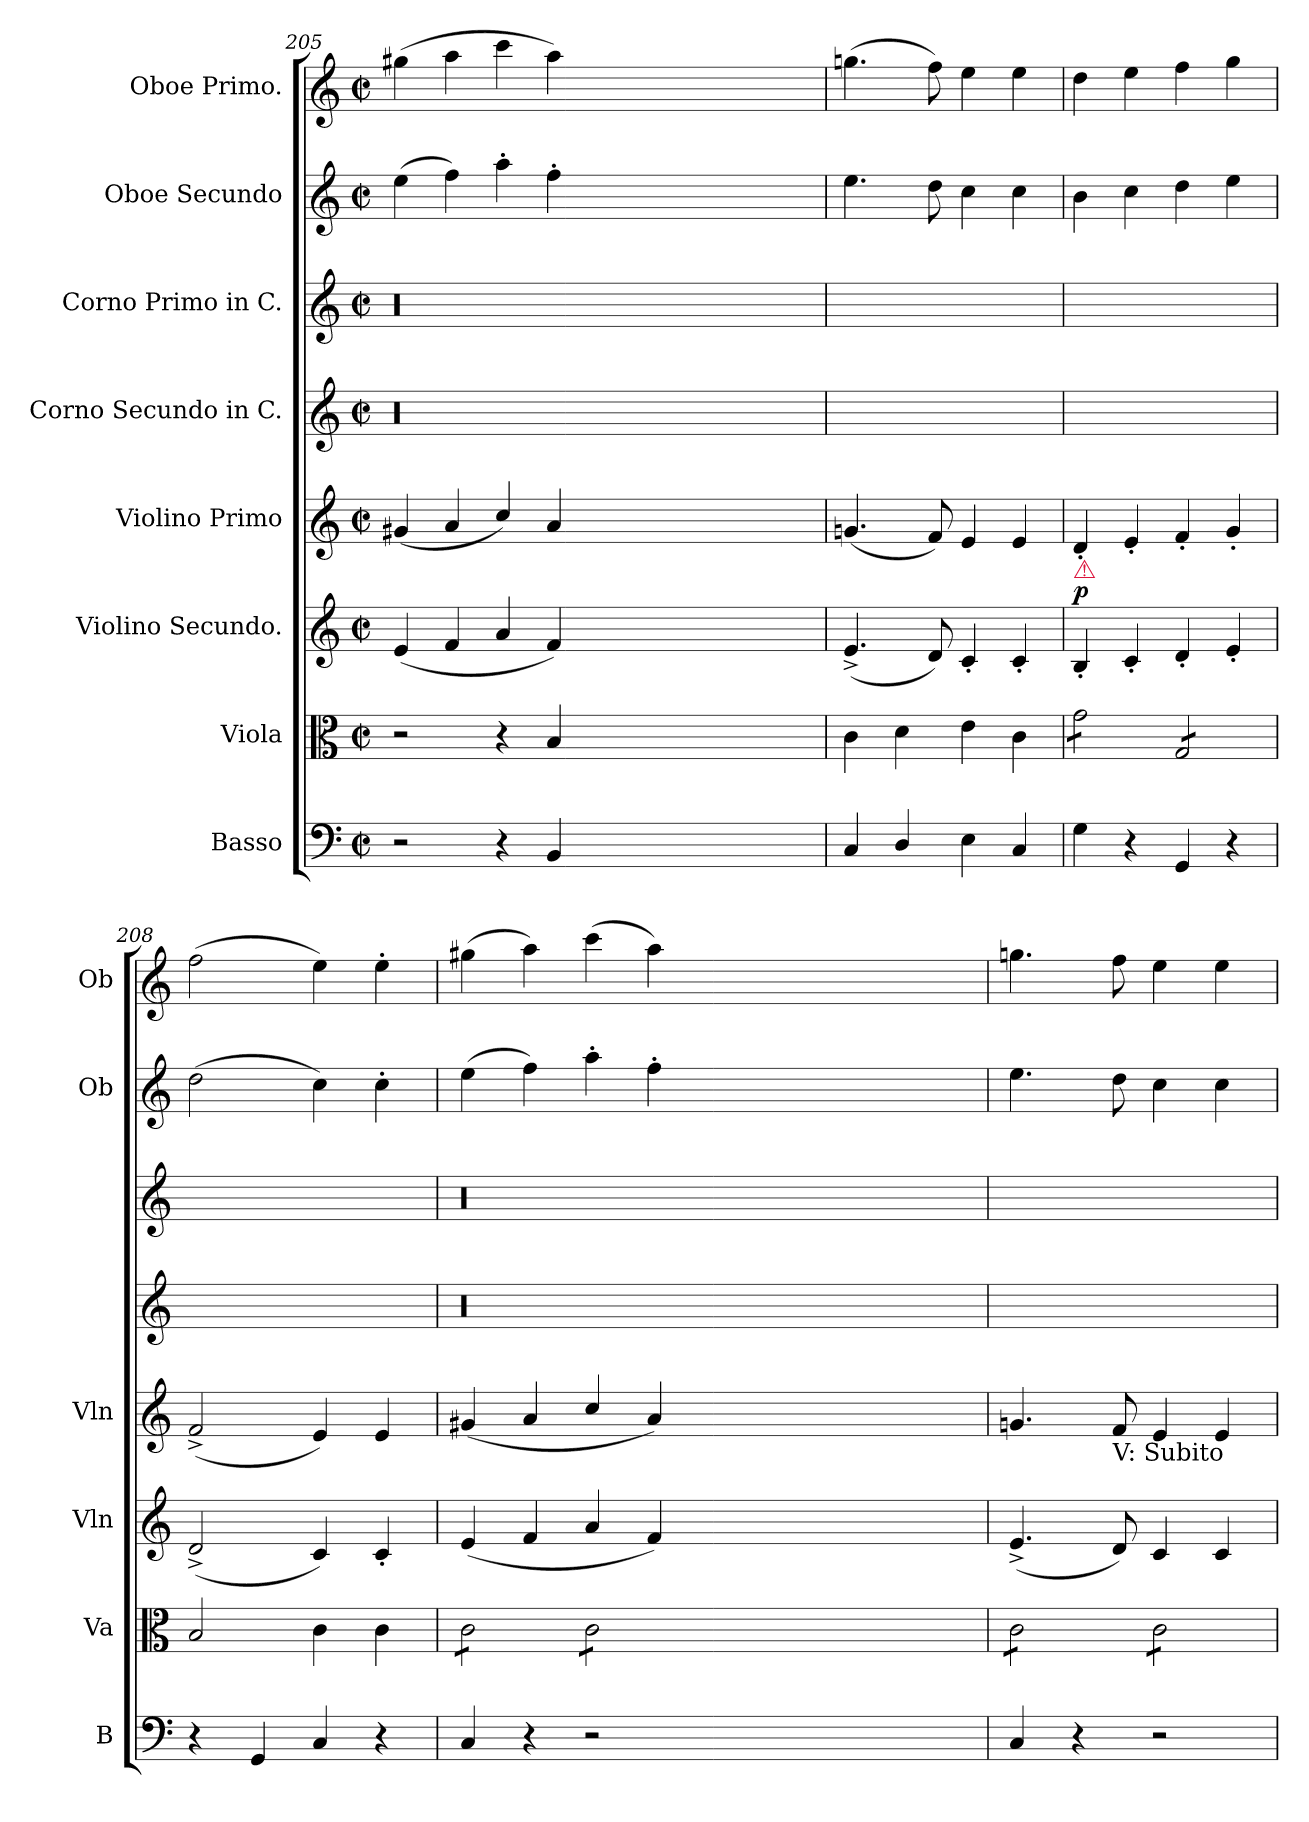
**kern	**kern	**kern	**dynam	**kern	**kern	**kern	**kern	**kern
*part8	*part7	*part6	*part6	*part5	*part4	*part3	*part2	*part1
*staff8	*staff7	*staff6	*staff6	*staff5	*staff4	*staff3	*staff2	*staff1
*I"Basso	*I"Viola	*I"Violino Secundo.	*	*I"Violino Primo	*I"Corno Secundo in C.	*I"Corno Primo in C.	*I"Oboe Secundo	*I"Oboe Primo.
*I'B	*I'Va	*I'Vln	*	*I'Vln	*	*	*I'Ob	*I'Ob
*clefF4	*clefC3	*clefG2	*	*clefG2	*clefG2	*clefG2	*clefG2	*clefG2
*k[]	*k[]	*k[]	*	*k[]	*k[]	*k[]	*k[]	*k[]
*C:	*C:	*C:	*	*C:	*C:	*C:	*C:	*C:
*M2/2	*M2/2	*M2/2	*	*M2/2	*M2/2	*M2/2	*M2/2	*M2/2
*met(c|)	*met(c|)	*met(c|)	*	*met(c|)	*met(c|)	*met(c|)	*met(c|)	*met(c|)
=205	=205	=205	=205	=205	=205	=205	=205	=205
2r	2r	(4e/	.	(4g#X/	00r	00r	(4ee\	(4gg#X\
.	.	4f/	.	4a/	.	.	4ff\)	4aa\
4r	4r	4a/	.	4cc/)	.	.	4aa'\	4ccc\
4BB/	4B/	4f/)	.	4a/	.	.	4ff'\	4aa\)
0.ryy	0.ryy	0.ryy	.	0.ryy	.	.	0.ryy	0.ryy
=206	=206	=206	=206	=206	=206	=206	=206	=206
4C/	4c\	(4.e^/	.	(4.gn/	1ryy	1ryy	4.ee\	(4.ggn\
4D/	4d\	.	.	.	.	.	.	.
.	.	8d/)	.	8f/)	.	.	8dd\	8ff\)
4E\	4e\	4c'/	.	4e/	.	.	4cc\	4ee\
4C/	4c\	4c'/	.	4e/	.	.	4cc\	4ee\
=207	=207	=207	=207	=207	=207	=207	=207	=207
!	!	!LO:TX:a:color=crimson:t=⚠	!	!	!	!	!	!
!	!	!	!LO:DY:a	!	!	!	!	!
*	*tremolo	*	*	*	*	*	*	*
4G\	8g\L	4B'/	p	4d'/	1ryy	1ryy	4b\	4dd\
.	8g\	.	.	.	.	.	.	.
4r	8g\	4c'/	.	4e'/	.	.	4cc\	4ee\
.	8g\J	.	.	.	.	.	.	.
4GG/	8G/L	4d'/	.	4f'/	.	.	4dd\	4ff\
.	8G/	.	.	.	.	.	.	.
4r	8G/	4e'/	.	4g'/	.	.	4ee\	4gg\
.	8G/J	.	.	.	.	.	.	.
*	*Xtremolo	*	*	*	*	*	*	*
=208	=208	=208	=208	=208	=208	=208	=208	=208
4r	2B/	(2d^/	.	(2f^/	1ryy	1ryy	(2dd\	(2ff\
4GG/	.	.	.	.	.	.	.	.
4C/	4c\	4c/)	.	4e/)	.	.	4cc\)	4ee\)
4r	4c\	4c'/	.	4e/	.	.	4cc'\	4ee'\
=209	=209	=209	=209	=209	=209	=209	=209	=209
*	*tremolo	*	*	*	*	*	*	*
4C/	8c\L	(4e/	.	(4g#X/	00r	00r	(4ee\	(4gg#X\
.	8c\	.	.	.	.	.	.	.
4r	8c\	4f/	.	4a/	.	.	4ff\)	4aa\)
.	8c\J	.	.	.	.	.	.	.
2r	8c\L	4a/	.	4cc/	.	.	4aa'\	(4ccc\
.	8c\	.	.	.	.	.	.	.
.	8c\	4f/)	.	4a/)	.	.	4ff'\	4aa\)
.	8c\J	.	.	.	.	.	.	.
0.ryy	0.ryy	0.ryy	.	0.ryy	.	.	0.ryy	0.ryy
=210	=210	=210	=210	=210	=210	=210	=210	=210
4C/	8c\L	(4.e^/	.	4.gn/	1ryy	1ryy	4.ee\	4.ggn\
.	8c\	.	.	.	.	.	.	.
4r	8c\	.	.	.	.	.	.	.
!	!	!	!	!LO:TX:b:t=V&colon; Subito	!	!	!	!
.	8c\J	8d/)	.	8f/	.	.	8dd\	8ff\
2r	8c\L	4c/	.	4e/	.	.	4cc\	4ee\
.	8c\	.	.	.	.	.	.	.
.	8c\	4c/	.	4e/	.	.	4cc\	4ee\
.	8c\J	.	.	.	.	.	.	.
*	*Xtremolo	*	*	*	*	*	*	*
=	=	=	=	=	=	=	=	=
*-	*-	*-	*-	*-	*-	*-	*-	*-
